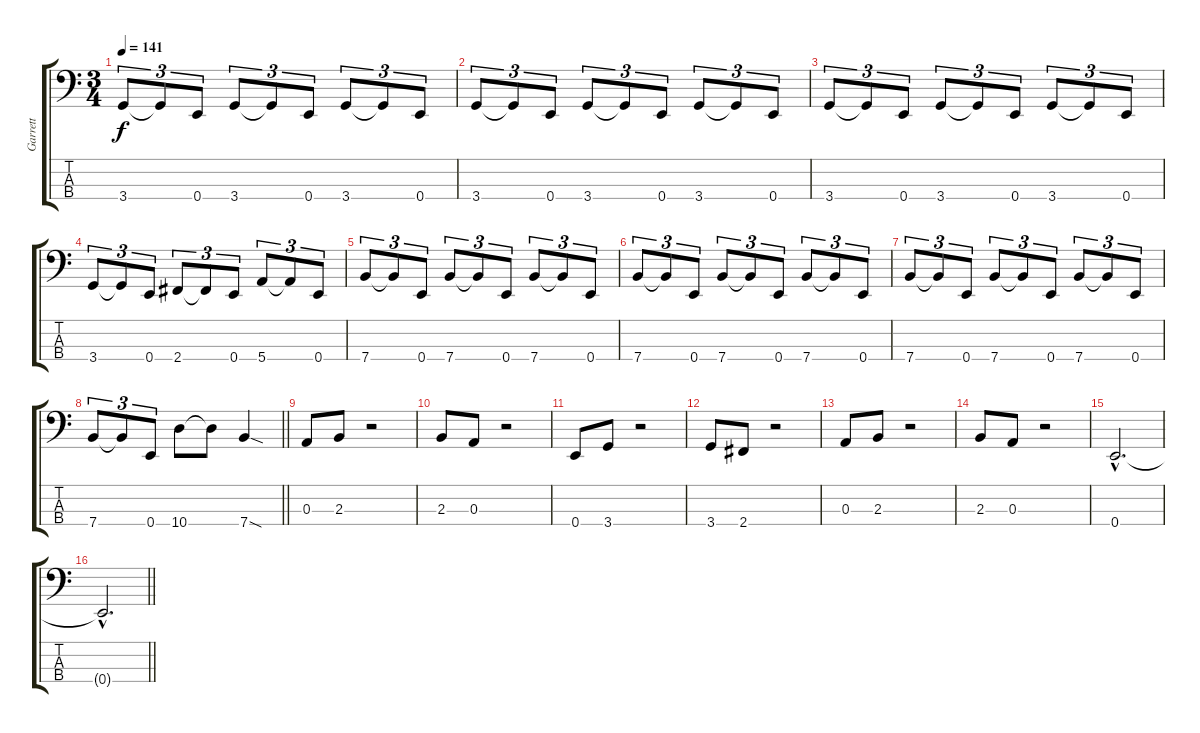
\track ("Garrett" "Garrett") {instrument electricbassfinger}
\staff {score tabs}
\tuning (G2 D2 A1 E1) {hide}
\ts (3 4)
\tempo 141
\clef f4
\ks c
3.4.8{tu (3 2) dy f} 3.4{t}.8{tu (3 2)} 0.4.8{tu (3 2)} 3.4.8{tu (3 2)} 3.4{t}.8{tu (3 2)} 0.4.8{tu (3 2)} 3.4.8{tu (3 2)} 3.4{t}.8{tu (3 2)} 0.4.8{tu (3 2)} |
3.4.8{tu (3 2)} 3.4{t}.8{tu (3 2)} 0.4.8{tu (3 2)} 3.4.8{tu (3 2)} 3.4{t}.8{tu (3 2)} 0.4.8{tu (3 2)} 3.4.8{tu (3 2)} 3.4{t}.8{tu (3 2)} 0.4.8{tu (3 2)} |
3.4.8{tu (3 2)} 3.4{t}.8{tu (3 2)} 0.4.8{tu (3 2)} 3.4.8{tu (3 2)} 3.4{t}.8{tu (3 2)} 0.4.8{tu (3 2)} 3.4.8{tu (3 2)} 3.4{t}.8{tu (3 2)} 0.4.8{tu (3 2)} |
3.4.8{tu (3 2)} 3.4{t}.8{tu (3 2)} 0.4.8{tu (3 2)} 2.4.8{tu (3 2)} 2.4{t}.8{tu (3 2)} 0.4.8{tu (3 2)} 5.4.8{tu (3 2)} 5.4{t}.8{tu (3 2)} 0.4.8{tu (3 2)} |
7.4.8{tu (3 2)} 7.4{t}.8{tu (3 2)} 0.4.8{tu (3 2)} 7.4.8{tu (3 2)} 7.4{t}.8{tu (3 2)} 0.4.8{tu (3 2)} 7.4.8{tu (3 2)} 7.4{t}.8{tu (3 2)} 0.4.8{tu (3 2)} |
7.4.8{tu (3 2)} 7.4{t}.8{tu (3 2)} 0.4.8{tu (3 2)} 7.4.8{tu (3 2)} 7.4{t}.8{tu (3 2)} 0.4.8{tu (3 2)} 7.4.8{tu (3 2)} 7.4{t}.8{tu (3 2)} 0.4.8{tu (3 2)} |
7.4.8{tu (3 2)} 7.4{t}.8{tu (3 2)} 0.4.8{tu (3 2)} 7.4.8{tu (3 2)} 7.4{t}.8{tu (3 2)} 0.4.8{tu (3 2)} 7.4.8{tu (3 2)} 7.4{t}.8{tu (3 2)} 0.4.8{tu (3 2)} |
\barLineRight lightlight
7.4.8{tu (3 2)} 7.4{t}.8{tu (3 2)} 0.4.8{tu (3 2)} 10.4.8 10.4{t}.8 7.4{sod}.4 |
0.3.8 2.3.8 r.2 |
2.3.8 0.3.8 r.2 |
0.4.8 3.4.8 r.2 |
3.4.8 2.4.8 r.2 |
0.3.8 2.3.8 r.2 |
2.3.8 0.3.8 r.2 |
0.4{hac}.2{d} |
\barLineRight lightlight
0.4{hac t}.2{d}
